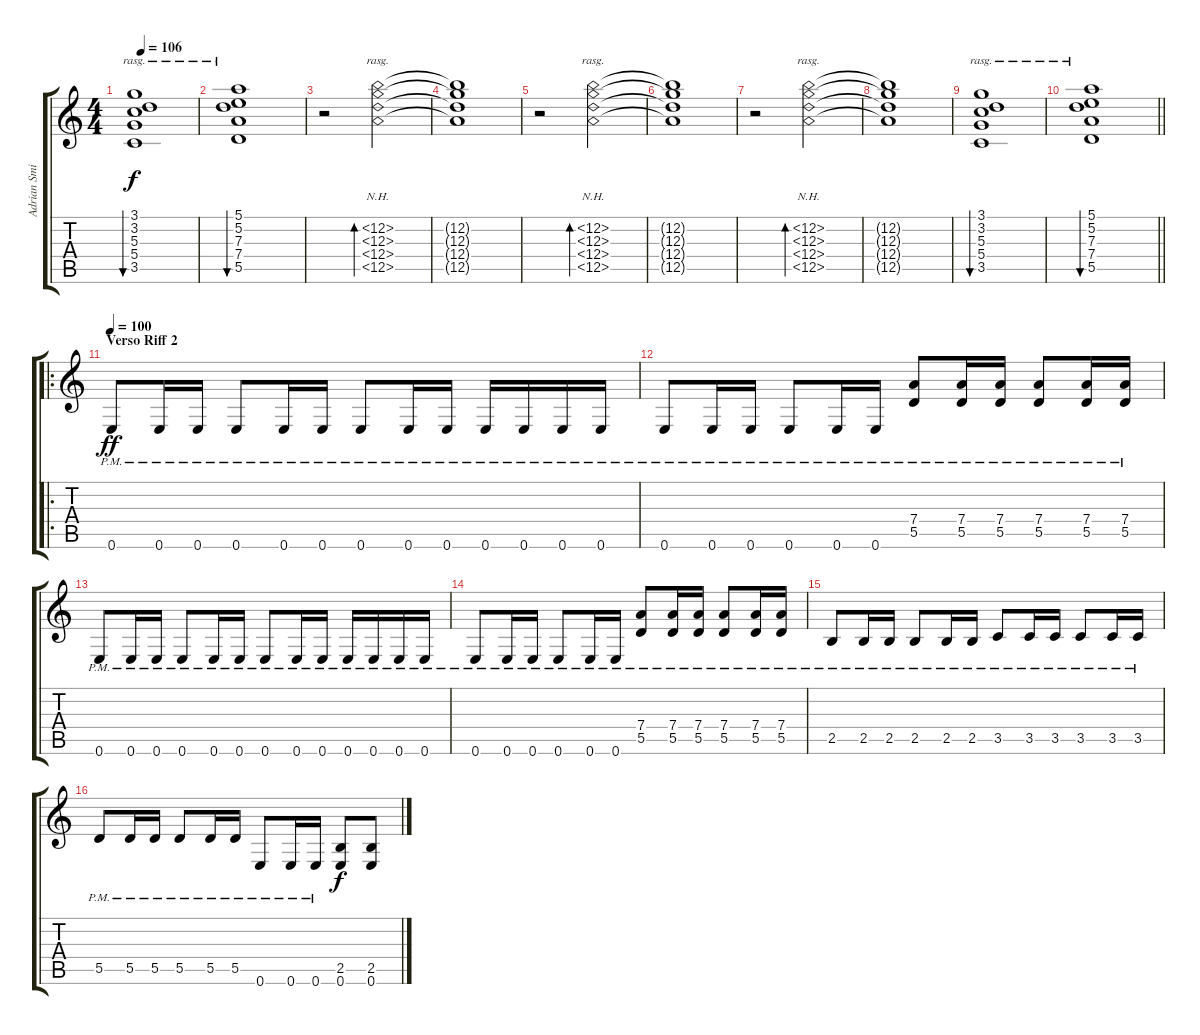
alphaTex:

\track ("Adrian Smith" "Adrian Smi") {instrument overdrivenguitar}
\staff {score tabs}
\tuning (E4 B3 G3 D3 A2 E2) {hide}
\ts (4 4)
\tempo 106
\clef g2
\ks c
(3.1 3.2 5.3 5.4 3.5).1{bu 480 rasg ii dy f} |
(5.1 5.2 7.3 7.4 5.5).1{bu 480 rasg ii} |
r.2 (12.2{nh} 12.3{nh} 12.4{nh} 12.5{nh}).2{bd 480 rasg ii} |
(12.2{t} 12.3{t} 12.4{t} 12.5{t}).1 |
r.2 (12.2{nh} 12.3{nh} 12.4{nh} 12.5{nh}).2{bd 480 rasg ii} |
(12.2{t} 12.3{t} 12.4{t} 12.5{t}).1 |
r.2 (12.2{nh} 12.3{nh} 12.4{nh} 12.5{nh}).2{bd 480 rasg ii} |
(12.2{t} 12.3{t} 12.4{t} 12.5{t}).1 |
(3.1 3.2 5.3 5.4 3.5).1{bu 480 rasg ii} |
\barLineRight lightlight
(5.1 5.2 7.3 7.4 5.5).1{bu 480 rasg ii} |
\ro
\section ("" "Verso Riff 2")
\tempo 100
0.6{pm}.8{dy ff volume 11 instrument overdrivenguitar} 0.6{pm}.16 0.6{pm}.16 0.6{pm}.8 0.6{pm}.16 0.6{pm}.16 0.6{pm}.8 0.6{pm}.16 0.6{pm}.16 0.6{pm}.16 0.6{pm}.16 0.6{pm}.16 0.6{pm}.16 |
0.6{pm}.8 0.6{pm}.16 0.6{pm}.16 0.6{pm}.8 0.6{pm}.16 0.6{pm}.16 (7.4{pm} 5.5{pm}).8 (7.4{pm} 5.5{pm}).16 (7.4{pm} 5.5{pm}).16 (7.4{pm} 5.5{pm}).8 (7.4{pm} 5.5{pm}).16 (7.4{pm} 5.5{pm}).16 |
0.6{pm}.8 0.6{pm}.16 0.6{pm}.16 0.6{pm}.8 0.6{pm}.16 0.6{pm}.16 0.6{pm}.8 0.6{pm}.16 0.6{pm}.16 0.6{pm}.16 0.6{pm}.16 0.6{pm}.16 0.6{pm}.16 |
0.6{pm}.8 0.6{pm}.16 0.6{pm}.16 0.6{pm}.8 0.6{pm}.16 0.6{pm}.16 (7.4{pm} 5.5{pm}).8 (7.4{pm} 5.5{pm}).16 (7.4{pm} 5.5{pm}).16 (7.4{pm} 5.5{pm}).8 (7.4{pm} 5.5{pm}).16 (7.4{pm} 5.5{pm}).16 |
2.5{pm}.8 2.5{pm}.16 2.5{pm}.16 2.5{pm}.8 2.5{pm}.16 2.5{pm}.16 3.5{pm}.8 3.5{pm}.16 3.5{pm}.16 3.5{pm}.8 3.5{pm}.16 3.5{pm}.16 |
5.5{pm}.8 5.5{pm}.16 5.5{pm}.16 5.5{pm}.8 5.5{pm}.16 5.5{pm}.16 0.6{pm}.8 0.6{pm}.16 0.6{pm}.16 (2.5 0.6).8{dy f} (2.5 0.6).8
